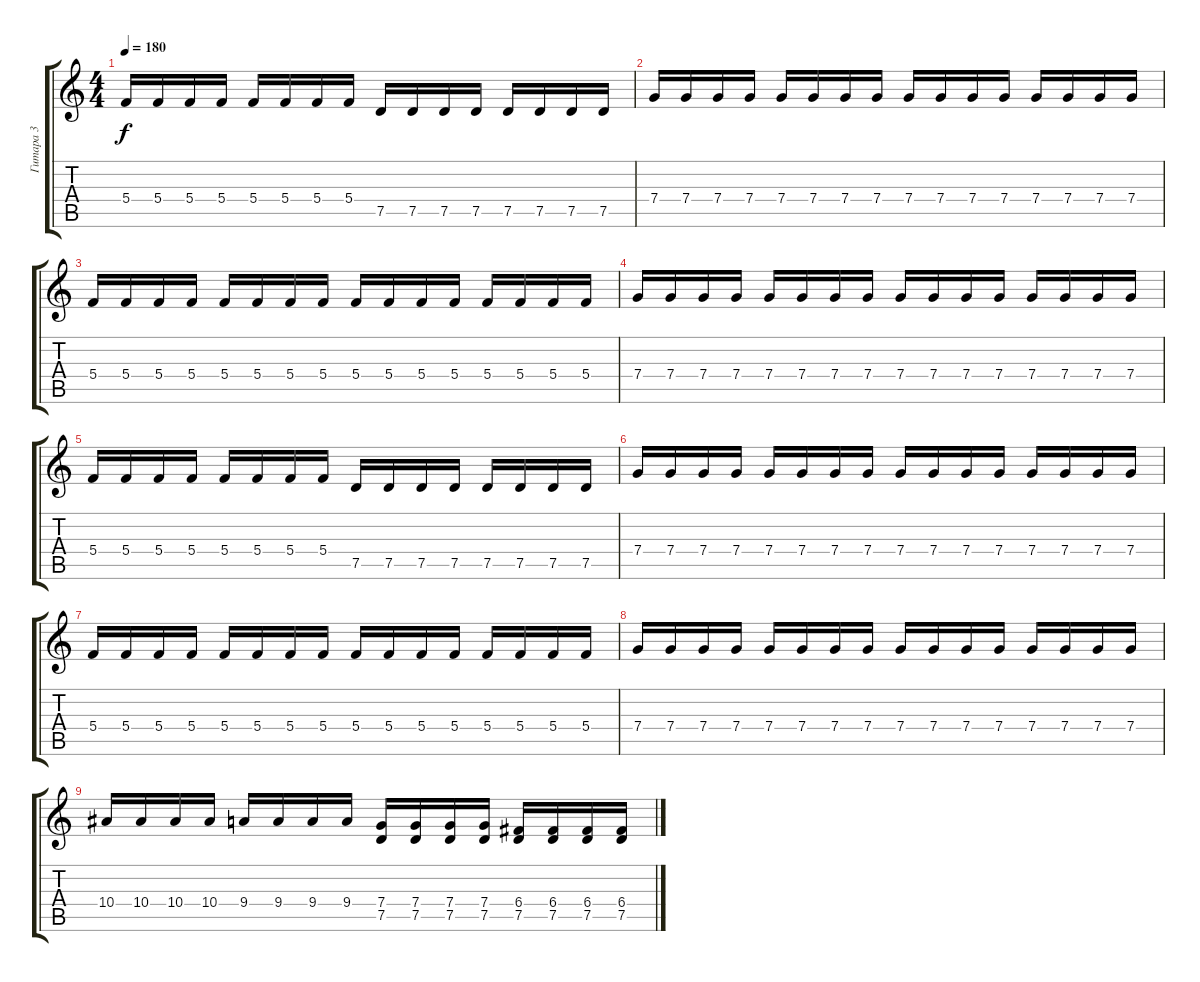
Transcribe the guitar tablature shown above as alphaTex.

\track ("Гитара 3" "Гитара 3") {instrument distortionguitar}
\staff {score tabs}
\tuning (D4 A3 F3 C3 G2 D2) {hide}
\ts (4 4)
\tempo 180
\clef g2
\ks c
5.4.16{dy f} 5.4.16 5.4.16 5.4.16 5.4.16 5.4.16 5.4.16 5.4.16 7.5.16 7.5.16 7.5.16 7.5.16 7.5.16 7.5.16 7.5.16 7.5.16 |
7.4.16 7.4.16 7.4.16 7.4.16 7.4.16 7.4.16 7.4.16 7.4.16 7.4.16 7.4.16 7.4.16 7.4.16 7.4.16 7.4.16 7.4.16 7.4.16 |
5.4.16 5.4.16 5.4.16 5.4.16 5.4.16 5.4.16 5.4.16 5.4.16 5.4.16 5.4.16 5.4.16 5.4.16 5.4.16 5.4.16 5.4.16 5.4.16 |
7.4.16 7.4.16 7.4.16 7.4.16 7.4.16 7.4.16 7.4.16 7.4.16 7.4.16 7.4.16 7.4.16 7.4.16 7.4.16 7.4.16 7.4.16 7.4.16 |
5.4.16 5.4.16 5.4.16 5.4.16 5.4.16 5.4.16 5.4.16 5.4.16 7.5.16 7.5.16 7.5.16 7.5.16 7.5.16 7.5.16 7.5.16 7.5.16 |
7.4.16 7.4.16 7.4.16 7.4.16 7.4.16 7.4.16 7.4.16 7.4.16 7.4.16 7.4.16 7.4.16 7.4.16 7.4.16 7.4.16 7.4.16 7.4.16 |
5.4.16 5.4.16 5.4.16 5.4.16 5.4.16 5.4.16 5.4.16 5.4.16 5.4.16 5.4.16 5.4.16 5.4.16 5.4.16 5.4.16 5.4.16 5.4.16 |
7.4.16 7.4.16 7.4.16 7.4.16 7.4.16 7.4.16 7.4.16 7.4.16 7.4.16 7.4.16 7.4.16 7.4.16 7.4.16 7.4.16 7.4.16 7.4.16 |
10.4.16 10.4.16 10.4.16 10.4.16 9.4.16 9.4.16 9.4.16 9.4.16 (7.4 7.5).16 (7.4 7.5).16 (7.4 7.5).16 (7.4 7.5).16 (6.4 7.5).16 (6.4 7.5).16 (6.4 7.5).16 (6.4 7.5).16
